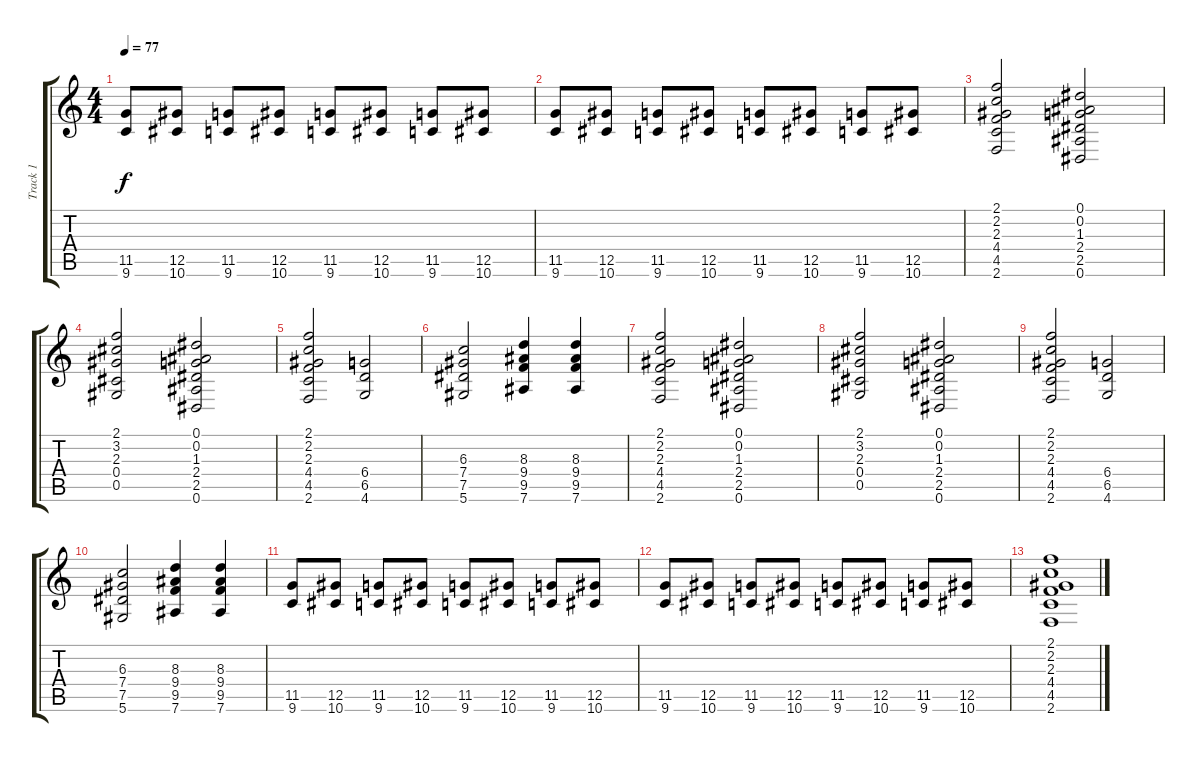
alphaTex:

\track ("Track 1" "Track 1") {instrument distortionguitar}
\staff {score tabs}
\tuning (Eb4 Bb3 Gb3 Db3 Ab2 Eb2) {hide}
\ts (4 4)
\tempo 77
\clef g2
\ks c
(11.5 9.6).8{dy f} (12.5 10.6).8 (11.5 9.6).8 (12.5 10.6).8 (11.5 9.6).8 (12.5 10.6).8 (11.5 9.6).8 (12.5 10.6).8 |
(11.5 9.6).8 (12.5 10.6).8 (11.5 9.6).8 (12.5 10.6).8 (11.5 9.6).8 (12.5 10.6).8 (11.5 9.6).8 (12.5 10.6).8 |
(2.1 2.2 2.3 4.4 4.5 2.6).2 (0.1 0.2 1.3 2.4 2.5 0.6).2 |
(2.1 3.2 2.3 0.4 0.5).2 (0.1 0.2 1.3 2.4 2.5 0.6).2 |
(2.1 2.2 2.3 4.4 4.5 2.6).2 (6.4 6.5 4.6).2 |
(6.3 7.4 7.5 5.6).2 (8.3 9.4 9.5 7.6).4 (8.3 9.4 9.5 7.6).4 |
(2.1 2.2 2.3 4.4 4.5 2.6).2 (0.1 0.2 1.3 2.4 2.5 0.6).2 |
(2.1 3.2 2.3 0.4 0.5).2 (0.1 0.2 1.3 2.4 2.5 0.6).2 |
(2.1 2.2 2.3 4.4 4.5 2.6).2 (6.4 6.5 4.6).2 |
(6.3 7.4 7.5 5.6).2 (8.3 9.4 9.5 7.6).4 (8.3 9.4 9.5 7.6).4 |
(11.5 9.6).8 (12.5 10.6).8 (11.5 9.6).8 (12.5 10.6).8 (11.5 9.6).8 (12.5 10.6).8 (11.5 9.6).8 (12.5 10.6).8 |
(11.5 9.6).8 (12.5 10.6).8 (11.5 9.6).8 (12.5 10.6).8 (11.5 9.6).8 (12.5 10.6).8 (11.5 9.6).8 (12.5 10.6).8 |
(2.1 2.2 2.3 4.4 4.5 2.6).1
